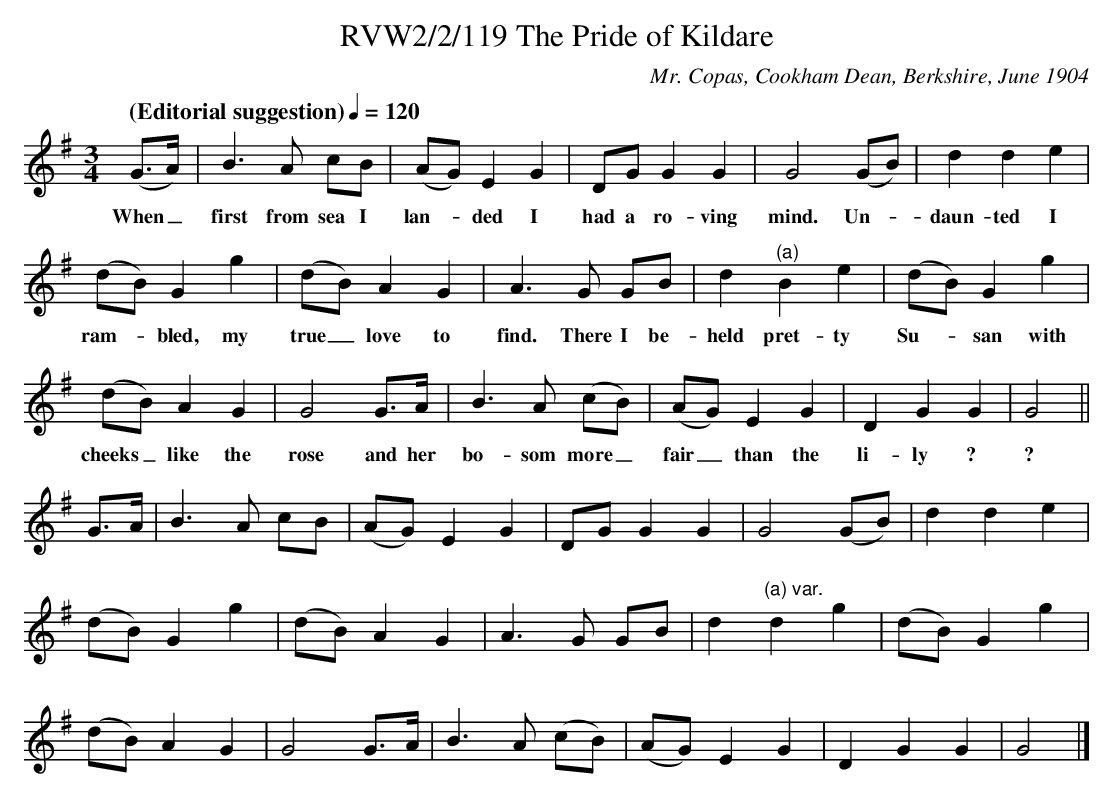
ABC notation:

X:1
T:RVW2/2/119 The Pride of Kildare
C:Mr. Copas, Cookham Dean, Berkshire, June 1904
L:1/8
Q: "(Editorial suggestion)" 1/4=120
M:3/4
K:G
(G3/2A/2) | B3 A cB | (AG) E2 G2 | DG G2 G2 | G4 (GB) | d2 d2 e2 |
w: When_ first from sea I lan-*ded I had a ro-ving mind. Un-*daun-ted I
(dB) G2 g2 | (dB) A2 G2 | A3 G GB | d2 "^(a)"B2 e2 | (dB) G2 g2 |
w: ram-*bled, my true_ love to find. There I be-held pret-ty Su-*san with
(dB) A2 G2 | G4 G3/2A/2 | B3 A (cB) | (AG) E2 G2 | D2 G2 G2 | G4 ||
w: cheeks_ like the rose and her bo-som more_ fair_ than the li-ly ? ?
G3/2A/2 | B3 A cB | (AG) E2 G2 | DG G2 G2 | G4 (GB) | d2 d2 e2 |$
(dB) G2 g2 | (dB) A2 G2 | A3 G GB | d2 "^(a) var."d2 g2 | (dB) G2 g2 |
(dB) A2 G2 | G4 G3/2A/2 | B3 A (cB) | (AG) E2 G2 | D2 G2 G2 | G4 |]
